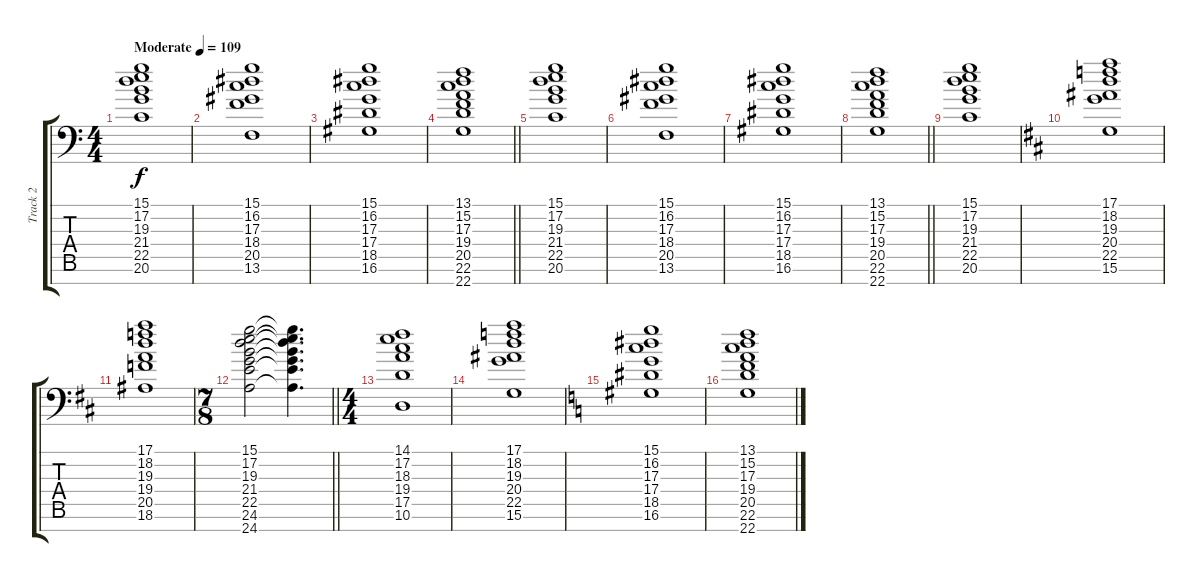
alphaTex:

\track ("Track 2" "Track 2") {instrument lead1square}
\staff {score tabs}
\tuning (E4 B3 G3 D3 A2 E2 A1) {hide}
\ts (4 4)
\tempo (109 "Moderate")
\clef f4
\ks c
(15.1 17.2 19.3 21.4 22.5 20.6).1{dy f instrument lead1square} |
(15.1 16.2 17.3 18.4 20.5 13.6).1 |
(15.1 16.2 17.3 17.4 18.5 16.6).1 |
\barLineRight lightlight
(13.1 15.2 17.3 19.4 20.5 22.6 22.7).1 |
(15.1 17.2 19.3 21.4 22.5 20.6).1 |
(15.1 16.2 17.3 18.4 20.5 13.6).1 |
(15.1 16.2 17.3 17.4 18.5 16.6).1 |
\barLineRight lightlight
(13.1 15.2 17.3 19.4 20.5 22.6 22.7).1 |
(15.1 17.2 19.3 21.4 22.5 20.6).1 |
\ks d
(17.1 18.2 19.3 20.4 22.5 15.6).1 |
(17.1 18.2 19.3 19.4 20.5 18.6).1 |
\ts (7 8)
\barLineRight lightlight
(15.1 17.2 19.3 21.4 22.5 24.6 24.7).2 (15.1{t} 17.2{t} 19.3{t} 21.4{t} 22.5{t} 24.6{t} 24.7{t}).4{d} |
\ts (4 4)
(14.1 17.2 18.3 19.4 17.5 10.6).1 |
(17.1 18.2 19.3 20.4 22.5 15.6).1 |
\ks c
(15.1 16.2 17.3 17.4 18.5 16.6).1 |
(13.1 15.2 17.3 19.4 20.5 22.6 22.7).1
